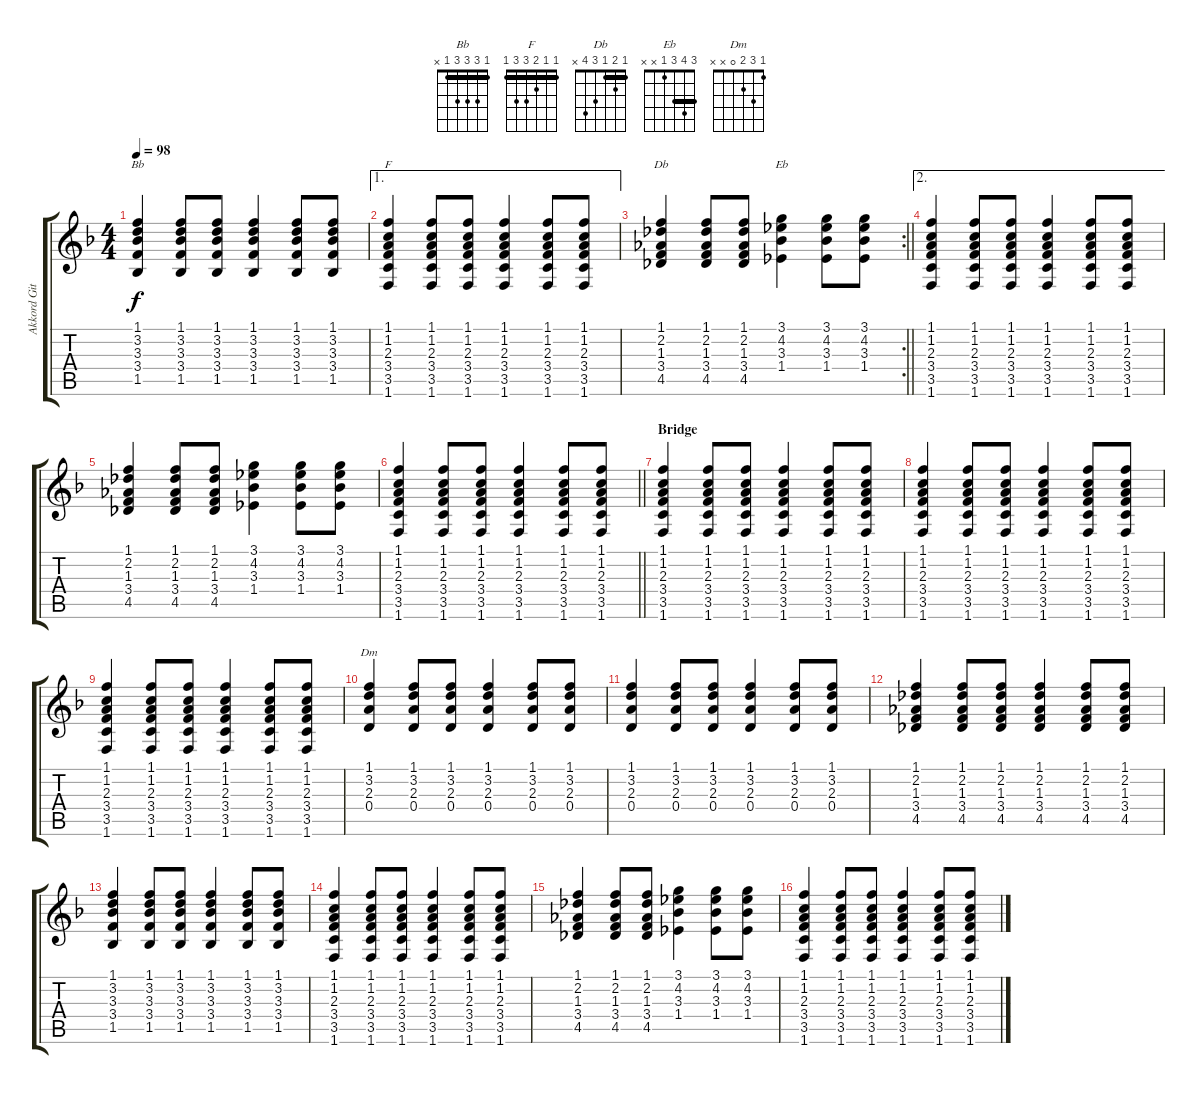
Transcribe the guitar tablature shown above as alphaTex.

\track ("Akkord Gitarre" "Akkord Git") {instrument acousticguitarnylon}
\staff {score tabs}
\tuning (E4 B3 G3 D3 A2 E2) {hide}
\chord ("Bb" 1 3 3 3 1 x) {barre 1}
\chord ("F" 1 1 2 3 3 1) {barre 1}
\chord ("Db" 1 2 1 3 4 x) {barre 1}
\chord ("Eb" 3 4 3 1 x x) {barre 3}
\chord ("Dm" 1 3 2 0 x x)
\ts (4 4)
\tempo 98
\clef g2
\ks f
(1.1 3.2 3.3 3.4 1.5).4{ch "Bb" dy f} (1.1 3.2 3.3 3.4 1.5).8 (1.1 3.2 3.3 3.4 1.5).8 (1.1 3.2 3.3 3.4 1.5).4 (1.1 3.2 3.3 3.4 1.5).8 (1.1 3.2 3.3 3.4 1.5).8 |
\ae 1
(1.1 1.2 2.3 3.4 3.5 1.6).4{ch "F"} (1.1 1.2 2.3 3.4 3.5 1.6).8 (1.1 1.2 2.3 3.4 3.5 1.6).8 (1.1 1.2 2.3 3.4 3.5 1.6).4 (1.1 1.2 2.3 3.4 3.5 1.6).8 (1.1 1.2 2.3 3.4 3.5 1.6).8 |
\rc 2
\barLineRight lightlight
(1.1 2.2 1.3 3.4 4.5).4{ch "Db"} (1.1 2.2 1.3 3.4 4.5).8 (1.1 2.2 1.3 3.4 4.5).8 (3.1 4.2 3.3 1.4).4{ch "Eb"} (3.1 4.2 3.3 1.4).8 (3.1 4.2 3.3 1.4).8 |
\ae 2
(1.1 1.2 2.3 3.4 3.5 1.6).4 (1.1 1.2 2.3 3.4 3.5 1.6).8 (1.1 1.2 2.3 3.4 3.5 1.6).8 (1.1 1.2 2.3 3.4 3.5 1.6).4 (1.1 1.2 2.3 3.4 3.5 1.6).8 (1.1 1.2 2.3 3.4 3.5 1.6).8 |
(1.1 2.2 1.3 3.4 4.5).4 (1.1 2.2 1.3 3.4 4.5).8 (1.1 2.2 1.3 3.4 4.5).8 (3.1 4.2 3.3 1.4).4 (3.1 4.2 3.3 1.4).8 (3.1 4.2 3.3 1.4).8 |
\barLineRight lightlight
(1.1 1.2 2.3 3.4 3.5 1.6).4 (1.1 1.2 2.3 3.4 3.5 1.6).8 (1.1 1.2 2.3 3.4 3.5 1.6).8 (1.1 1.2 2.3 3.4 3.5 1.6).4 (1.1 1.2 2.3 3.4 3.5 1.6).8 (1.1 1.2 2.3 3.4 3.5 1.6).8 |
\section ("" "Bridge")
(1.1 1.2 2.3 3.4 3.5 1.6).4 (1.1 1.2 2.3 3.4 3.5 1.6).8 (1.1 1.2 2.3 3.4 3.5 1.6).8 (1.1 1.2 2.3 3.4 3.5 1.6).4 (1.1 1.2 2.3 3.4 3.5 1.6).8 (1.1 1.2 2.3 3.4 3.5 1.6).8 |
(1.1 1.2 2.3 3.4 3.5 1.6).4 (1.1 1.2 2.3 3.4 3.5 1.6).8 (1.1 1.2 2.3 3.4 3.5 1.6).8 (1.1 1.2 2.3 3.4 3.5 1.6).4 (1.1 1.2 2.3 3.4 3.5 1.6).8 (1.1 1.2 2.3 3.4 3.5 1.6).8 |
(1.1 1.2 2.3 3.4 3.5 1.6).4 (1.1 1.2 2.3 3.4 3.5 1.6).8 (1.1 1.2 2.3 3.4 3.5 1.6).8 (1.1 1.2 2.3 3.4 3.5 1.6).4 (1.1 1.2 2.3 3.4 3.5 1.6).8 (1.1 1.2 2.3 3.4 3.5 1.6).8 |
(1.1 3.2 2.3 0.4).4{ch "Dm"} (1.1 3.2 2.3 0.4).8 (1.1 3.2 2.3 0.4).8 (1.1 3.2 2.3 0.4).4 (1.1 3.2 2.3 0.4).8 (1.1 3.2 2.3 0.4).8 |
(1.1 3.2 2.3 0.4).4 (1.1 3.2 2.3 0.4).8 (1.1 3.2 2.3 0.4).8 (1.1 3.2 2.3 0.4).4 (1.1 3.2 2.3 0.4).8 (1.1 3.2 2.3 0.4).8 |
(1.1 2.2 1.3 3.4 4.5).4 (1.1 2.2 1.3 3.4 4.5).8 (1.1 2.2 1.3 3.4 4.5).8 (1.1 2.2 1.3 3.4 4.5).4 (1.1 2.2 1.3 3.4 4.5).8 (1.1 2.2 1.3 3.4 4.5).8 |
(1.1 3.2 3.3 3.4 1.5).4 (1.1 3.2 3.3 3.4 1.5).8 (1.1 3.2 3.3 3.4 1.5).8 (1.1 3.2 3.3 3.4 1.5).4 (1.1 3.2 3.3 3.4 1.5).8 (1.1 3.2 3.3 3.4 1.5).8 |
(1.1 1.2 2.3 3.4 3.5 1.6).4 (1.1 1.2 2.3 3.4 3.5 1.6).8 (1.1 1.2 2.3 3.4 3.5 1.6).8 (1.1 1.2 2.3 3.4 3.5 1.6).4 (1.1 1.2 2.3 3.4 3.5 1.6).8 (1.1 1.2 2.3 3.4 3.5 1.6).8 |
(1.1 2.2 1.3 3.4 4.5).4 (1.1 2.2 1.3 3.4 4.5).8 (1.1 2.2 1.3 3.4 4.5).8 (3.1 4.2 3.3 1.4).4 (3.1 4.2 3.3 1.4).8 (3.1 4.2 3.3 1.4).8 |
(1.1 1.2 2.3 3.4 3.5 1.6).4 (1.1 1.2 2.3 3.4 3.5 1.6).8 (1.1 1.2 2.3 3.4 3.5 1.6).8 (1.1 1.2 2.3 3.4 3.5 1.6).4 (1.1 1.2 2.3 3.4 3.5 1.6).8 (1.1 1.2 2.3 3.4 3.5 1.6).8
